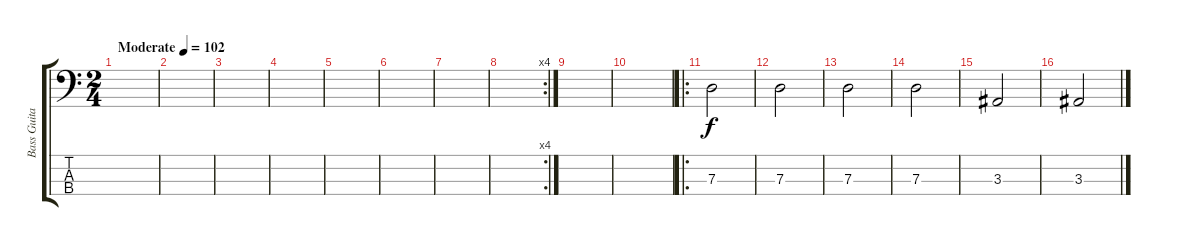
\track ("Bass Guitar" "Bass Guita") {instrument electricbassfinger}
\staff {score tabs}
\tuning (F2 C2 G1 D1) {hide}
\ts (2 4)
\tempo (102 "Moderate")
\clef f4
\ks c
|
|
|
|
|
|
|
\rc 4
|
|
|
\ro
7.3.2 |
7.3.2 |
7.3.2 |
7.3.2 |
3.3.2 |
3.3.2
